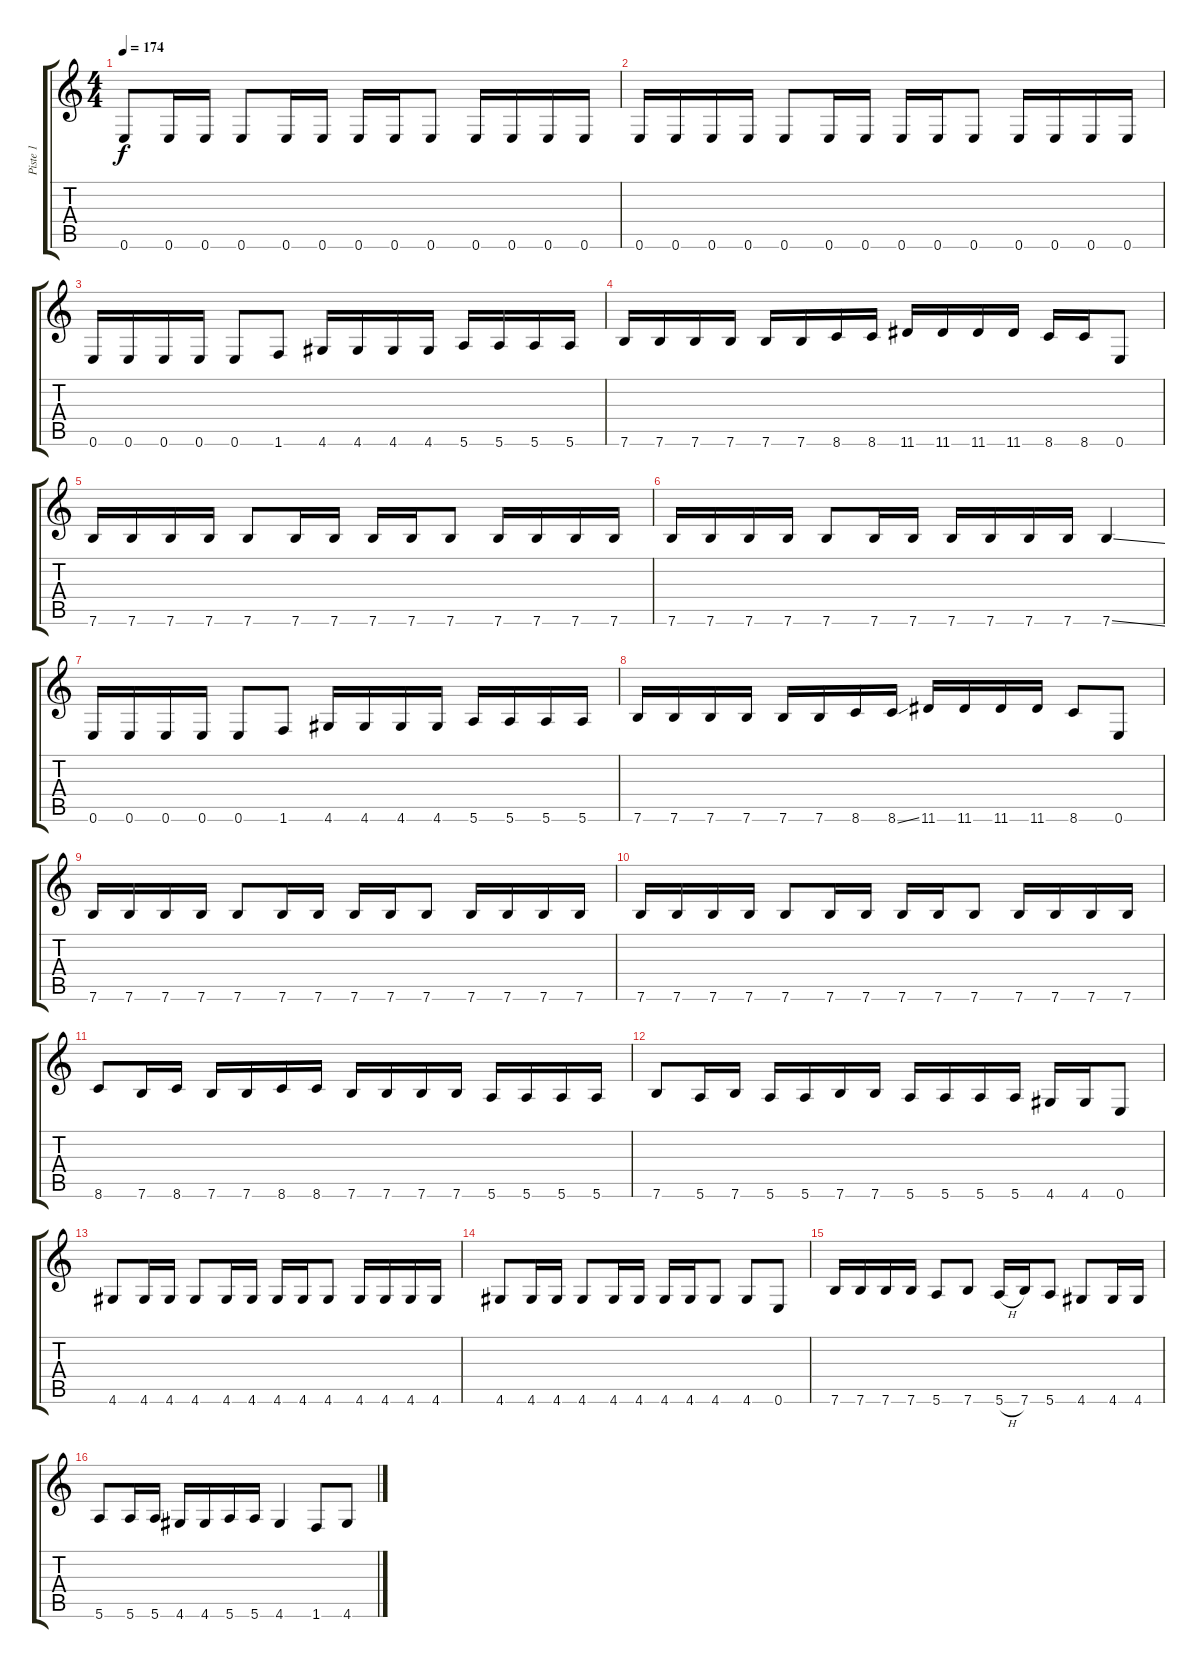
\track ("Piste 1" "Piste 1") {instrument electricguitarclean}
\staff {score tabs}
\tuning (E4 B3 G3 D3 A2 E2) {hide}
\ts (4 4)
\tempo 174
\clef g2
\ks c
0.6.8{dy f instrument electricguitarclean} 0.6.16 0.6.16 0.6.8 0.6.16 0.6.16 0.6.16 0.6.16 0.6.8 0.6.16 0.6.16 0.6.16 0.6.16 |
0.6.16 0.6.16 0.6.16 0.6.16 0.6.8 0.6.16 0.6.16 0.6.16 0.6.16 0.6.8 0.6.16 0.6.16 0.6.16 0.6.16 |
0.6.16 0.6.16 0.6.16 0.6.16 0.6.8 1.6.8 4.6.16 4.6.16 4.6.16 4.6.16 5.6.16 5.6.16 5.6.16 5.6.16 |
7.6.16 7.6.16 7.6.16 7.6.16 7.6.16 7.6.16 8.6.16 8.6.16 11.6.16 11.6.16 11.6.16 11.6.16 8.6.16 8.6.16 0.6.8 |
7.6.16 7.6.16 7.6.16 7.6.16 7.6.8 7.6.16 7.6.16 7.6.16 7.6.16 7.6.8 7.6.16 7.6.16 7.6.16 7.6.16 |
7.6.16 7.6.16 7.6.16 7.6.16 7.6.8 7.6.16 7.6.16 7.6.16 7.6.16 7.6.16 7.6.16 7.6{ss}.4 |
0.6.16 0.6.16 0.6.16 0.6.16 0.6.8 1.6.8 4.6.16 4.6.16 4.6.16 4.6.16 5.6.16 5.6.16 5.6.16 5.6.16 |
7.6.16 7.6.16 7.6.16 7.6.16 7.6.16 7.6.16 8.6.16 8.6{ss}.16 11.6.16 11.6.16 11.6.16 11.6.16 8.6.8 0.6.8 |
7.6.16 7.6.16 7.6.16 7.6.16 7.6.8 7.6.16 7.6.16 7.6.16 7.6.16 7.6.8 7.6.16 7.6.16 7.6.16 7.6.16 |
7.6.16 7.6.16 7.6.16 7.6.16 7.6.8 7.6.16 7.6.16 7.6.16 7.6.16 7.6.8 7.6.16 7.6.16 7.6.16 7.6.16 |
8.6.8 7.6.16 8.6.16 7.6.16 7.6.16 8.6.16 8.6.16 7.6.16 7.6.16 7.6.16 7.6.16 5.6.16 5.6.16 5.6.16 5.6.16 |
7.6.8 5.6.16 7.6.16 5.6.16 5.6.16 7.6.16 7.6.16 5.6.16 5.6.16 5.6.16 5.6.16 4.6.16 4.6.16 0.6.8 |
4.6.8 4.6.16 4.6.16 4.6.8 4.6.16 4.6.16 4.6.16 4.6.16 4.6.8 4.6.16 4.6.16 4.6.16 4.6.16 |
4.6.8 4.6.16 4.6.16 4.6.8 4.6.16 4.6.16 4.6.16 4.6.16 4.6.8 4.6.8 0.6.8 |
7.6.16 7.6.16 7.6.16 7.6.16 5.6.8 7.6.8 5.6{h}.16 7.6.16 5.6.8 4.6.8 4.6.16 4.6.16 |
5.6.8 5.6.16 5.6.16 4.6.16 4.6.16 5.6.16 5.6.16 4.6.4 1.6.8 4.6.8
